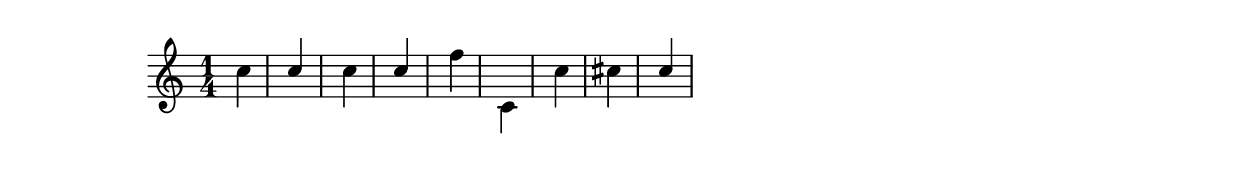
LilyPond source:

\version "1.7.6"
\header {
texidoc = "Downstem notes following a barline are
printed with some extra space. This is an optical correction similar
to juxtaposed stems.

Accidentals after the barline get some space as well.
"
}

sd = \property Voice.Stem \set #'direction = #-1
su = \property Voice.Stem \set #'direction = #1
\score { \notes\relative c''
{

%\property Staff.StaffSpacing \override #'stem-spacing-correction = #10
%\property Staff.NoteSpacing \override #'stem-spacing-correction = #10

\time 1/4 \sd c4 \su c4
\sd c4 \su c4
\sd f c,4  c'4 cis4 \stemUp c4
}
\paper { linewidth = -1. }
}
%% new-chords-done %%
